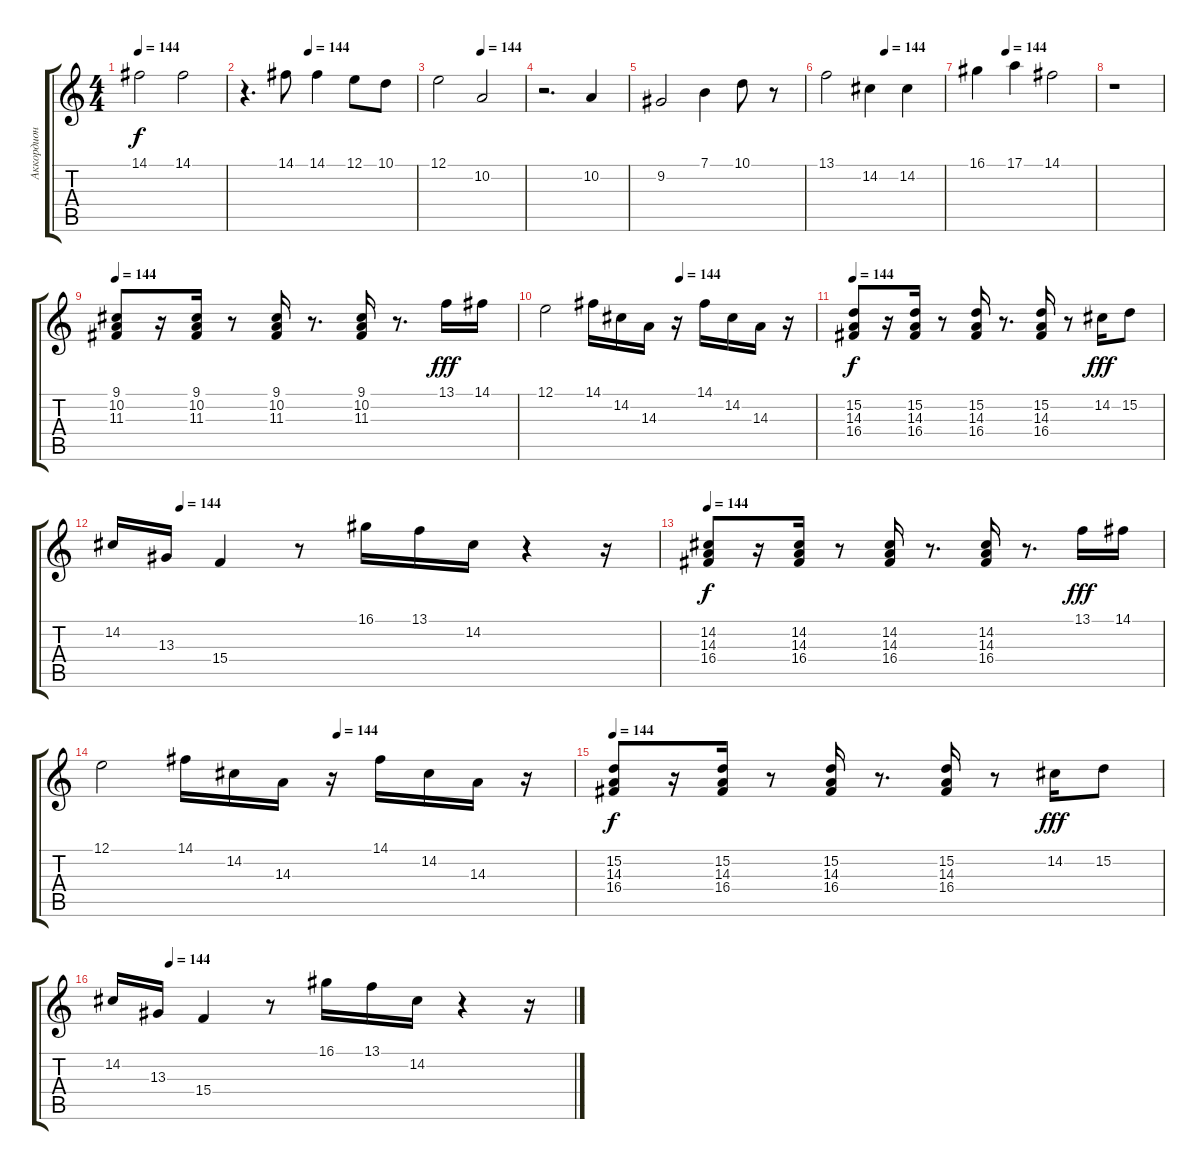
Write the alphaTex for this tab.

\track ("Аккордион" "Аккордион") {instrument accordion}
\staff {score tabs}
\tuning (E4 B3 G3 D3 A2 E2) {hide}
\ts (4 4)
\tempo 144
\clef g2
\ks c
14.1.2{dy f} 14.1.2 |
\tempo (144 0.375)
r.4{d} 14.1.8 14.1.4 12.1.8 10.1.8 |
\tempo (144 0.5)
12.1.2 10.2.2 |
r.2{d} 10.2.4 |
9.2.2 7.1.4 10.1.8 r.8 |
\tempo (144 0.5)
13.1.2 14.2.4 14.2.4 |
\tempo (144 0.25)
16.1.4 17.1.4 14.1.2 |
r.1 |
\tempo 144
(9.1 10.2 11.3).8 r.16 (9.1 10.2 11.3).16 r.8 (9.1 10.2 11.3).16 r.8{d} (9.1 10.2 11.3).16 r.8{d} 13.1.16{dy fff} 14.1.16 |
\tempo (144 0.5)
12.1.2 14.1.16 14.2.16 14.3.16 r.16 14.1.16 14.2.16 14.3.16 r.16 |
\tempo 144
(15.2 14.3 16.4).8{dy f} r.16 (15.2 14.3 16.4).16 r.8 (15.2 14.3 16.4).16 r.8{d} (15.2 14.3 16.4).16 r.8 14.2.16{dy fff} 15.2.8 |
\tempo (144 0.125)
14.2.16 13.3.16 15.4.4 r.8 16.1.16 13.1.16 14.2.16 r.4 r.16 |
\tempo 144
(14.2 14.3 16.4).8{dy f} r.16 (14.2 14.3 16.4).16 r.8 (14.2 14.3 16.4).16 r.8{d} (14.2 14.3 16.4).16 r.8{d} 13.1.16{dy fff} 14.1.16 |
\tempo (144 0.5)
12.1.2 14.1.16 14.2.16 14.3.16 r.16 14.1.16 14.2.16 14.3.16 r.16 |
\tempo 144
(15.2 14.3 16.4).8{dy f} r.16 (15.2 14.3 16.4).16 r.8 (15.2 14.3 16.4).16 r.8{d} (15.2 14.3 16.4).16 r.8 14.2.16{dy fff} 15.2.8 |
\tempo (144 0.125)
14.2.16 13.3.16 15.4.4 r.8 16.1.16 13.1.16 14.2.16 r.4 r.16
